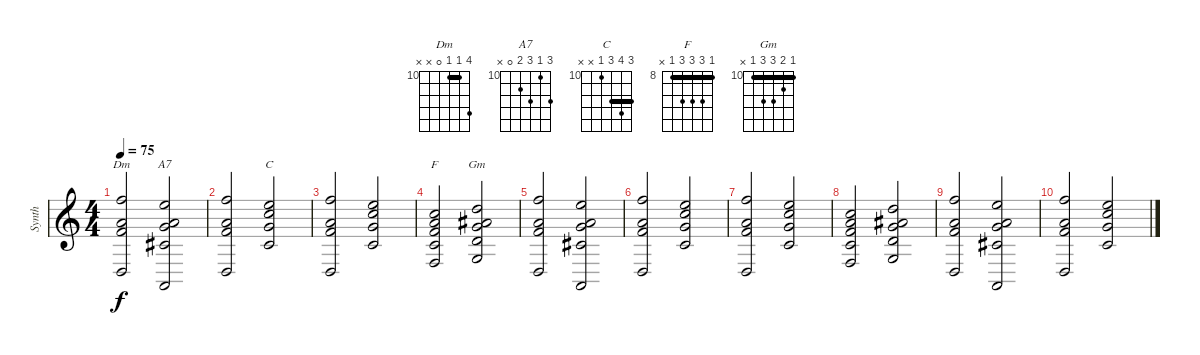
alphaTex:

\track ("Synth" "Synth") {instrument stringensemble1}
\staff {score}
\tuning (E4 B3 G3 D3 A2 E2) {hide}
\chord ("Dm" 13 10 10 0 x x) {firstfret 10 barre 10}
\chord ("A7" 12 10 12 11 0 x) {firstfret 10}
\chord ("C" 12 13 12 10 x x) {firstfret 10 barre 12}
\chord ("F" 8 10 10 10 8 x) {firstfret 8 barre 8}
\chord ("Gm" 10 11 12 12 10 x) {firstfret 10 barre 10}
\ts (4 4)
\tempo 75
\clef g2
\ks c
(13.1 10.2 10.3 0.4).2{ch "Dm" dy f} (12.1 10.2 12.3 11.4 0.5).2{ch "A7"} |
(13.1 10.2 10.3 0.4).2 (12.1 13.2 12.3 10.4).2{ch "C"} |
(13.1 10.2 10.3 0.4).2 (12.1 13.2 12.3 10.4).2 |
(8.1 10.2 10.3 10.4 8.5).2{ch "F"} (10.1 11.2 12.3 12.4 10.5).2{ch "Gm"} |
(13.1 10.2 10.3 0.4).2 (12.1 10.2 12.3 11.4 0.5).2 |
(13.1 10.2 10.3 0.4).2 (12.1 13.2 12.3 10.4).2 |
(13.1 10.2 10.3 0.4).2 (12.1 13.2 12.3 10.4).2 |
(8.1 10.2 10.3 10.4 8.5).2 (10.1 11.2 12.3 12.4 10.5).2 |
(13.1 10.2 10.3 0.4).2 (12.1 10.2 12.3 11.4 0.5).2 |
(13.1 10.2 10.3 0.4).2 (12.1 13.2 12.3 10.4).2
